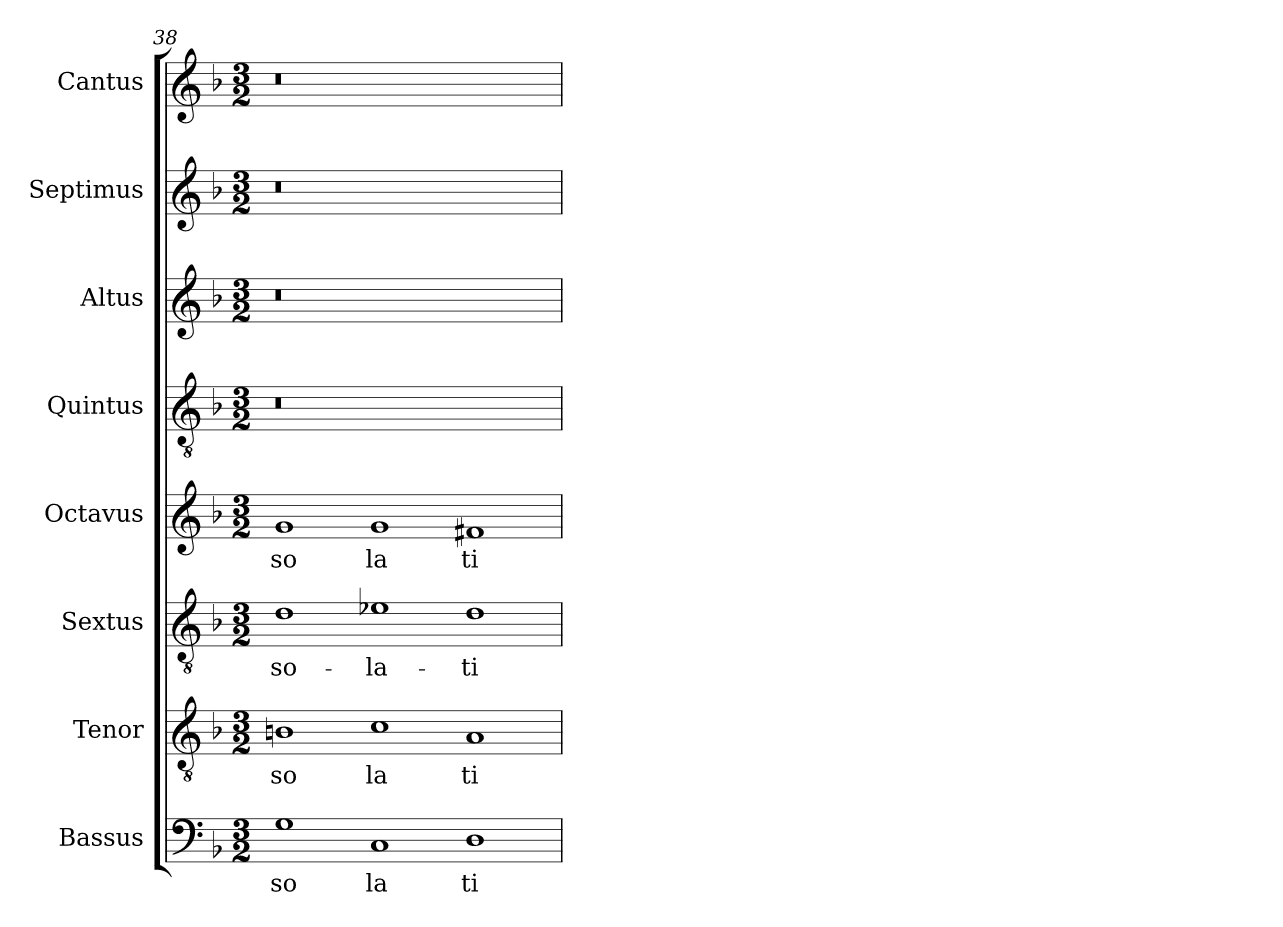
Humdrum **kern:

**kern	**text	**kern	**text	**kern	**text	**kern	**text	**kern	**kern	**kern	**kern
*part8	*part8	*part7	*part7	*part6	*part6	*part5	*part5	*part4	*part3	*part2	*part1
*staff8	*staff8	*staff7	*staff7	*staff6	*staff6	*staff5	*staff5	*staff4	*staff3	*staff2	*staff1
*I"Bassus	*	*I"Tenor	*	*I"Sextus	*	*I"Octavus	*	*I"Quintus	*I"Altus	*I"Septimus	*I"Cantus
*clefF4	*	*clefGv2	*	*clefGv2	*	*clefG2	*	*clefGv2	*clefG2	*clefG2	*clefG2
*k[b-]	*	*k[b-]	*	*k[b-]	*	*k[b-]	*	*k[b-]	*k[b-]	*k[b-]	*k[b-]
*F:	*	*F:	*	*F:	*	*F:	*	*F:	*F:	*F:	*F:
*M3/2	*	*M3/2	*	*M3/2	*	*M3/2	*	*M3/2	*M3/2	*M3/2	*M3/2
=38	=38	=38	=38	=38	=38	=38	=38	=38	=38	=38	=38
!	!LO:LY:b:cj	!	!LO:LY:b:cj	!	!LO:LY:b:cj	!	!LO:LY:b:cj	!	!	!	!
1G	so	1Bn	so	1d	so-	1g	so	0.r	0.r	0.r	0.r
!	!LO:LY:b:cj	!	!LO:LY:b:cj	!	!LO:LY:b:cj	!	!LO:LY:b:cj	!	!	!	!
1C	la	1c	la	1e-	-la-	1g	la	.	.	.	.
!	!LO:LY:b:cj	!	!LO:LY:b:cj	!	!LO:LY:b:cj	!	!LO:LY:b:cj	!	!	!	!
1D	ti	1A	ti	1d	-ti-	1f#X	ti	.	.	.	.
=	=	=	=	=	=	=	=	=	=	=	=
*-	*-	*-	*-	*-	*-	*-	*-	*-	*-	*-	*-
